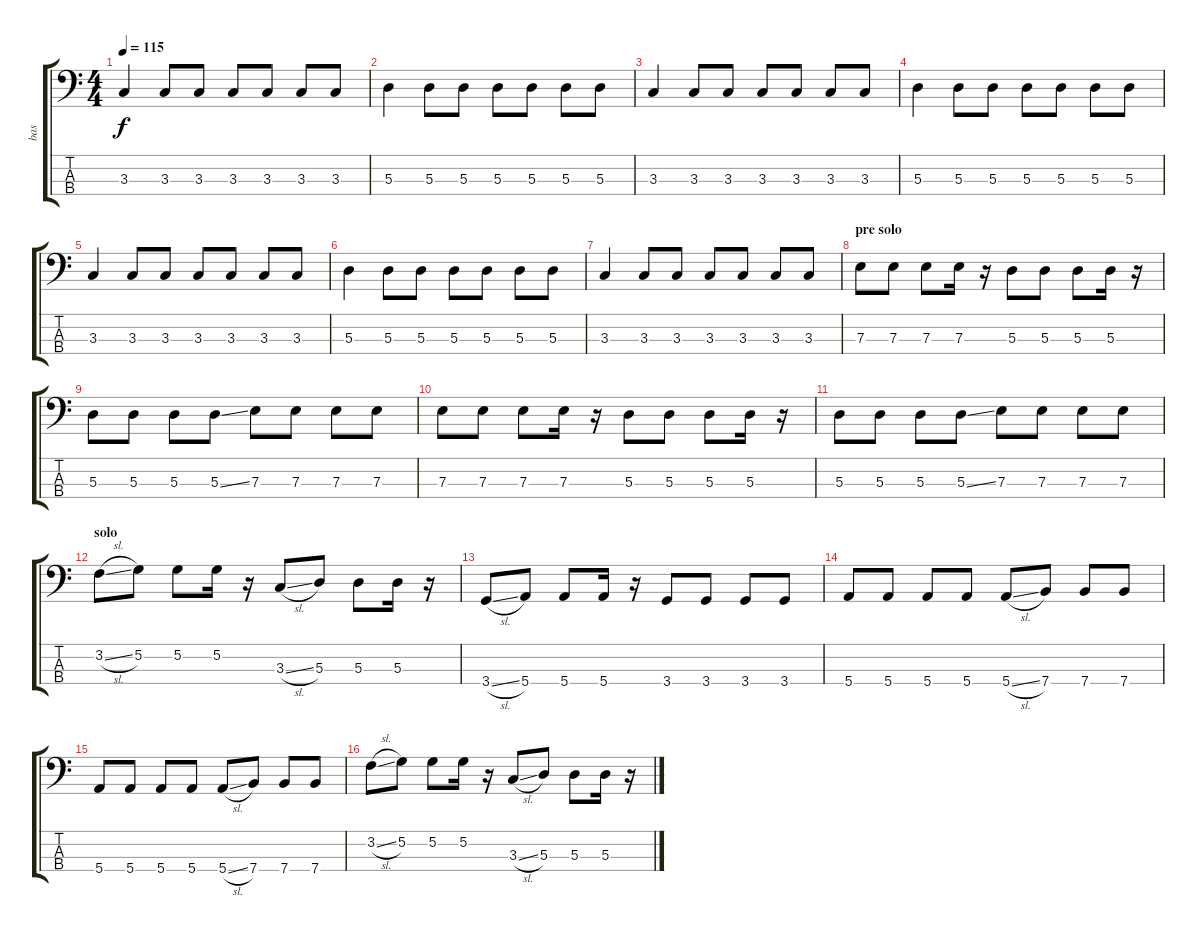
\track ("bas" "bas") {instrument electricbassfinger}
\staff {score tabs}
\tuning (G2 D2 A1 E1) {hide}
\ts (4 4)
\tempo 115
\clef f4
\ks c
3.3.4{dy f} 3.3.8 3.3.8 3.3.8 3.3.8 3.3.8 3.3.8 |
5.3.4 5.3.8 5.3.8 5.3.8 5.3.8 5.3.8 5.3.8 |
3.3.4 3.3.8 3.3.8 3.3.8 3.3.8 3.3.8 3.3.8 |
5.3.4 5.3.8 5.3.8 5.3.8 5.3.8 5.3.8 5.3.8 |
3.3.4 3.3.8 3.3.8 3.3.8 3.3.8 3.3.8 3.3.8 |
5.3.4 5.3.8 5.3.8 5.3.8 5.3.8 5.3.8 5.3.8 |
3.3.4 3.3.8 3.3.8 3.3.8 3.3.8 3.3.8 3.3.8 |
\section ("" "pre solo")
7.3.8 7.3.8 7.3.8 7.3.16 r.16 5.3.8 5.3.8 5.3.8 5.3.16 r.16 |
5.3.8 5.3.8 5.3.8 5.3{ss}.8 7.3.8 7.3.8 7.3.8 7.3.8 |
7.3.8 7.3.8 7.3.8 7.3.16 r.16 5.3.8 5.3.8 5.3.8 5.3.16 r.16 |
5.3.8 5.3.8 5.3.8 5.3{ss}.8 7.3.8 7.3.8 7.3.8 7.3.8 |
\section ("" "solo")
3.2{sl}.8 5.2.8 5.2.8 5.2.16 r.16 3.3{sl}.8 5.3.8 5.3.8 5.3.16 r.16 |
3.4{sl}.8 5.4.8 5.4.8 5.4.16 r.16 3.4.8 3.4.8 3.4.8 3.4.8 |
5.4.8 5.4.8 5.4.8 5.4.8 5.4{sl}.8 7.4.8 7.4.8 7.4.8 |
5.4.8 5.4.8 5.4.8 5.4.8 5.4{sl}.8 7.4.8 7.4.8 7.4.8 |
3.2{sl}.8 5.2.8 5.2.8 5.2.16 r.16 3.3{sl}.8 5.3.8 5.3.8 5.3.16 r.16
